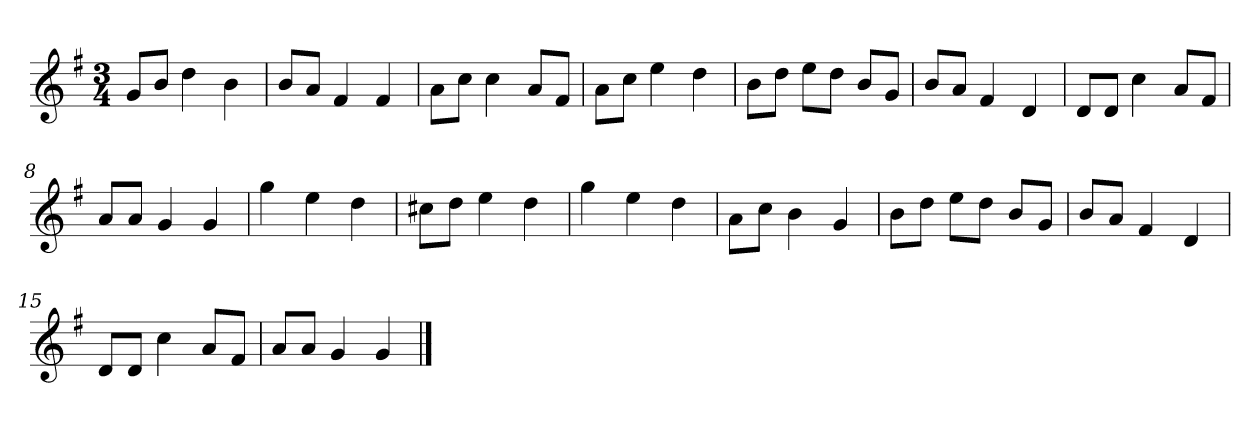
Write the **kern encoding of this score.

**kern
*part1
*staff1
*clefG2
*k[f#]
*G:
*M3/4
=
8g/L
8b/J
4dd
4b
=2
8b/L
8a/J
4f#
4f#
=3
8a\L
8cc\J
4cc
8a/L
8f#/J
=4
8a\L
8cc\J
4ee
4dd
=5y
8b\L
8dd\J
8ee\L
8dd\J
8b/L
8g/J
=6
8b/L
8a/J
4f#
4d
=7
8d/L
8d/J
4cc
8a/L
8f#/J
=8
8a/L
8a/J
4g
4g
=9y
4gg
4ee
4dd
=10
8cc#X\L
8dd\J
4ee
4dd
=11
4gg
4ee
4dd
=12
8a\L
8cc\J
4b
4g
=13y
8b\L
8dd\J
8ee\L
8dd\J
8b/L
8g/J
=14
8b/L
8a/J
4f#
4d
=15
8d/L
8d/J
4cc
8a/L
8f#/J
=16
8a/L
8a/J
4g
4g
==
*-
